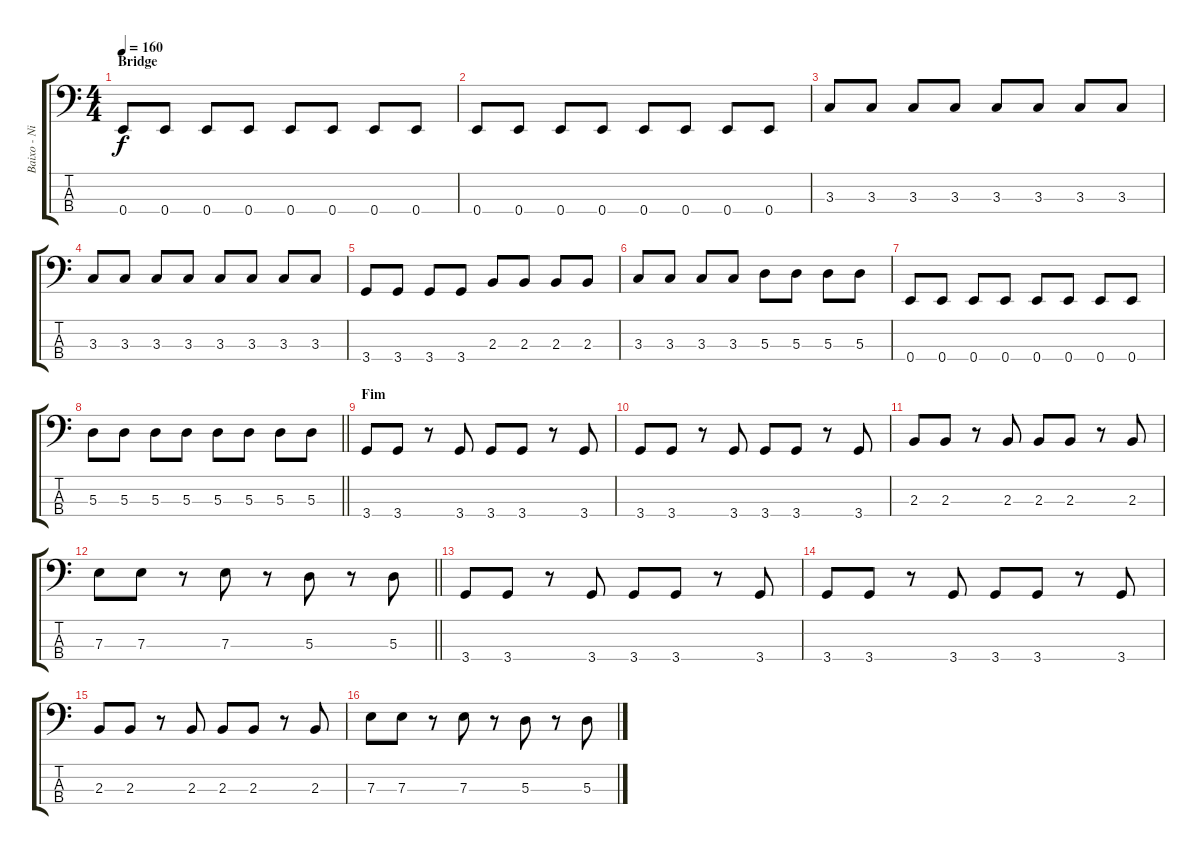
\track ("Baixo - Nikola" "Baixo - Ni") {instrument electricbasspick}
\staff {score tabs}
\tuning (G2 D2 A1 E1) {hide}
\ts (4 4)
\section ("" "Bridge")
\tempo 160
\clef f4
\ks c
0.4.8{dy f} 0.4.8 0.4.8 0.4.8 0.4.8 0.4.8 0.4.8 0.4.8 |
0.4.8 0.4.8 0.4.8 0.4.8 0.4.8 0.4.8 0.4.8 0.4.8 |
3.3.8 3.3.8 3.3.8 3.3.8 3.3.8 3.3.8 3.3.8 3.3.8 |
3.3.8 3.3.8 3.3.8 3.3.8 3.3.8 3.3.8 3.3.8 3.3.8 |
3.4.8 3.4.8 3.4.8 3.4.8 2.3.8 2.3.8 2.3.8 2.3.8 |
3.3.8 3.3.8 3.3.8 3.3.8 5.3.8 5.3.8 5.3.8 5.3.8 |
0.4.8 0.4.8 0.4.8 0.4.8 0.4.8 0.4.8 0.4.8 0.4.8 |
\barLineRight lightlight
5.3.8 5.3.8 5.3.8 5.3.8 5.3.8 5.3.8 5.3.8 5.3.8 |
\section ("" "Fim")
3.4.8 3.4.8 r.8 3.4.8 3.4.8 3.4.8 r.8 3.4.8 |
3.4.8 3.4.8 r.8 3.4.8 3.4.8 3.4.8 r.8 3.4.8 |
2.3.8 2.3.8 r.8 2.3.8 2.3.8 2.3.8 r.8 2.3.8 |
\barLineRight lightlight
7.3.8 7.3.8 r.8 7.3.8 r.8 5.3.8 r.8 5.3.8 |
3.4.8 3.4.8 r.8 3.4.8 3.4.8 3.4.8 r.8 3.4.8 |
3.4.8 3.4.8 r.8 3.4.8 3.4.8 3.4.8 r.8 3.4.8 |
2.3.8 2.3.8 r.8 2.3.8 2.3.8 2.3.8 r.8 2.3.8 |
7.3.8 7.3.8 r.8 7.3.8 r.8 5.3.8 r.8 5.3.8
